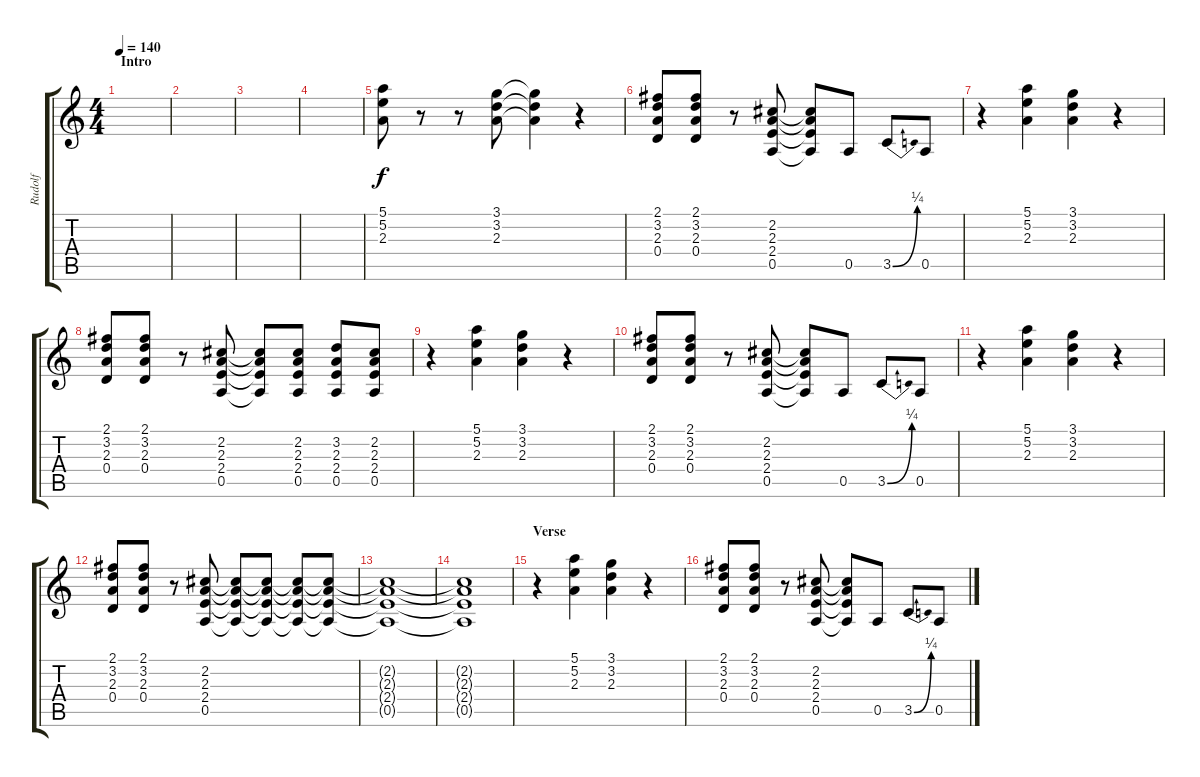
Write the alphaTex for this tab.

\track ("Rudolf" "Rudolf") {instrument distortionguitar}
\staff {score tabs}
\tuning (E4 B3 G3 D3 A2 E2) {hide}
\ts (4 4)
\section ("" "Intro")
\tempo 140
\clef g2
\ks c
|
|
|
|
(5.1 5.2 2.3).8 r.8 r.8 (3.1 3.2 2.3).8 (3.1{t} 3.2{t} 2.3{t}).4 r.4 |
(2.1 3.2 2.3 0.4).8 (2.1 3.2 2.3 0.4).8 r.8 (2.2 2.3 2.4 0.5).8 (2.2{t} 2.3{t} 2.4{t} 0.5{t}).8 0.5.8 3.5{be (bend 0 0 60 1)}.8 0.5.8 |
r.4 (5.1 5.2 2.3).4 (3.1 3.2 2.3).4 r.4 |
(2.1 3.2 2.3 0.4).8 (2.1 3.2 2.3 0.4).8 r.8 (2.2 2.3 2.4 0.5).8 (2.2{t} 2.3{t} 2.4{t} 0.5{t}).8 (2.2 2.3 2.4 0.5).8 (3.2 2.3 2.4 0.5).8 (2.2 2.3 2.4 0.5).8 |
r.4 (5.1 5.2 2.3).4 (3.1 3.2 2.3).4 r.4 |
(2.1 3.2 2.3 0.4).8 (2.1 3.2 2.3 0.4).8 r.8 (2.2 2.3 2.4 0.5).8 (2.2{t} 2.3{t} 2.4{t} 0.5{t}).8 0.5.8 3.5{be (bend 0 0 60 1)}.8 0.5.8 |
r.4 (5.1 5.2 2.3).4 (3.1 3.2 2.3).4 r.4 |
(2.1 3.2 2.3 0.4).8 (2.1 3.2 2.3 0.4).8 r.8 (2.2 2.3 2.4 0.5).8 (2.2{t} 2.3{t} 2.4{t} 0.5{t}).8 (2.2{t} 2.3{t} 2.4{t} 0.5{t}).8 (2.2{t} 2.3{t} 2.4{t} 0.5{t}).8 (2.2{t} 2.3{t} 2.4{t} 0.5{t}).8 |
(2.2{t} 2.3{t} 2.4{t} 0.5{t}).1 |
(2.2{t} 2.3{t} 2.4{t} 0.5{t}).1 |
\section ("" "Verse")
r.4 (5.1 5.2 2.3).4 (3.1 3.2 2.3).4 r.4 |
(2.1 3.2 2.3 0.4).8 (2.1 3.2 2.3 0.4).8 r.8 (2.2 2.3 2.4 0.5).8 (2.2{t} 2.3{t} 2.4{t} 0.5{t}).8 0.5.8 3.5{be (bend 0 0 60 1)}.8 0.5.8
